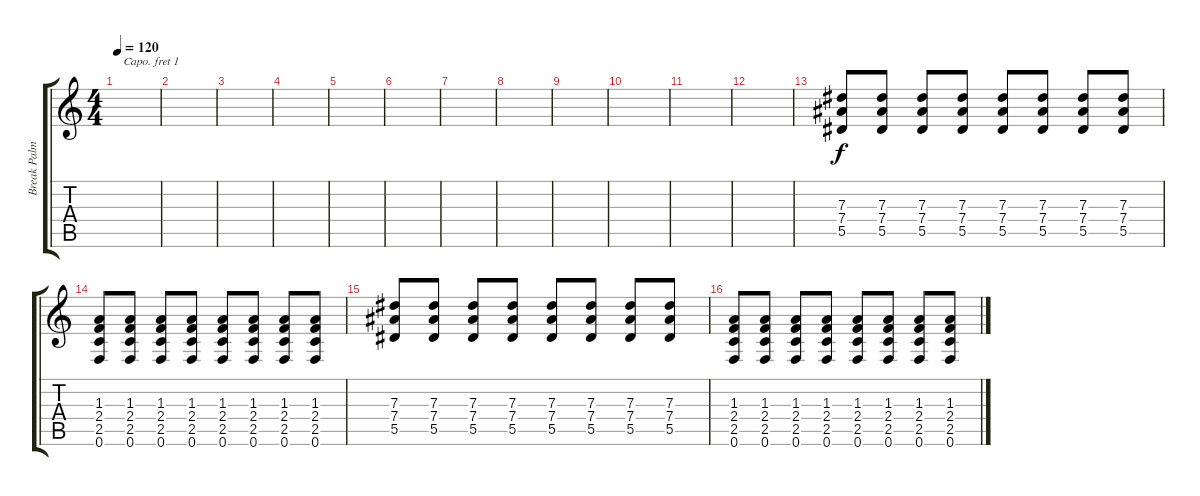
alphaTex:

\track ("Break Palm Mute Guitar" "Break Palm") {instrument electricguitarmuted}
\staff {score tabs}
\capo 1
\tuning (E4 B3 G3 D3 A2 E2) {hide}
\ts (4 4)
\tempo 120
\clef g2
\ks c
|
|
|
|
|
|
|
|
|
|
|
|
(7.3 7.4 5.5).8 (7.3 7.4 5.5).8 (7.3 7.4 5.5).8 (7.3 7.4 5.5).8 (7.3 7.4 5.5).8 (7.3 7.4 5.5).8 (7.3 7.4 5.5).8 (7.3 7.4 5.5).8 |
(1.3 2.4 2.5 0.6).8 (1.3 2.4 2.5 0.6).8 (1.3 2.4 2.5 0.6).8 (1.3 2.4 2.5 0.6).8 (1.3 2.4 2.5 0.6).8 (1.3 2.4 2.5 0.6).8 (1.3 2.4 2.5 0.6).8 (1.3 2.4 2.5 0.6).8 |
(7.3 7.4 5.5).8 (7.3 7.4 5.5).8 (7.3 7.4 5.5).8 (7.3 7.4 5.5).8 (7.3 7.4 5.5).8 (7.3 7.4 5.5).8 (7.3 7.4 5.5).8 (7.3 7.4 5.5).8 |
(1.3 2.4 2.5 0.6).8 (1.3 2.4 2.5 0.6).8 (1.3 2.4 2.5 0.6).8 (1.3 2.4 2.5 0.6).8 (1.3 2.4 2.5 0.6).8 (1.3 2.4 2.5 0.6).8 (1.3 2.4 2.5 0.6).8 (1.3 2.4 2.5 0.6).8
